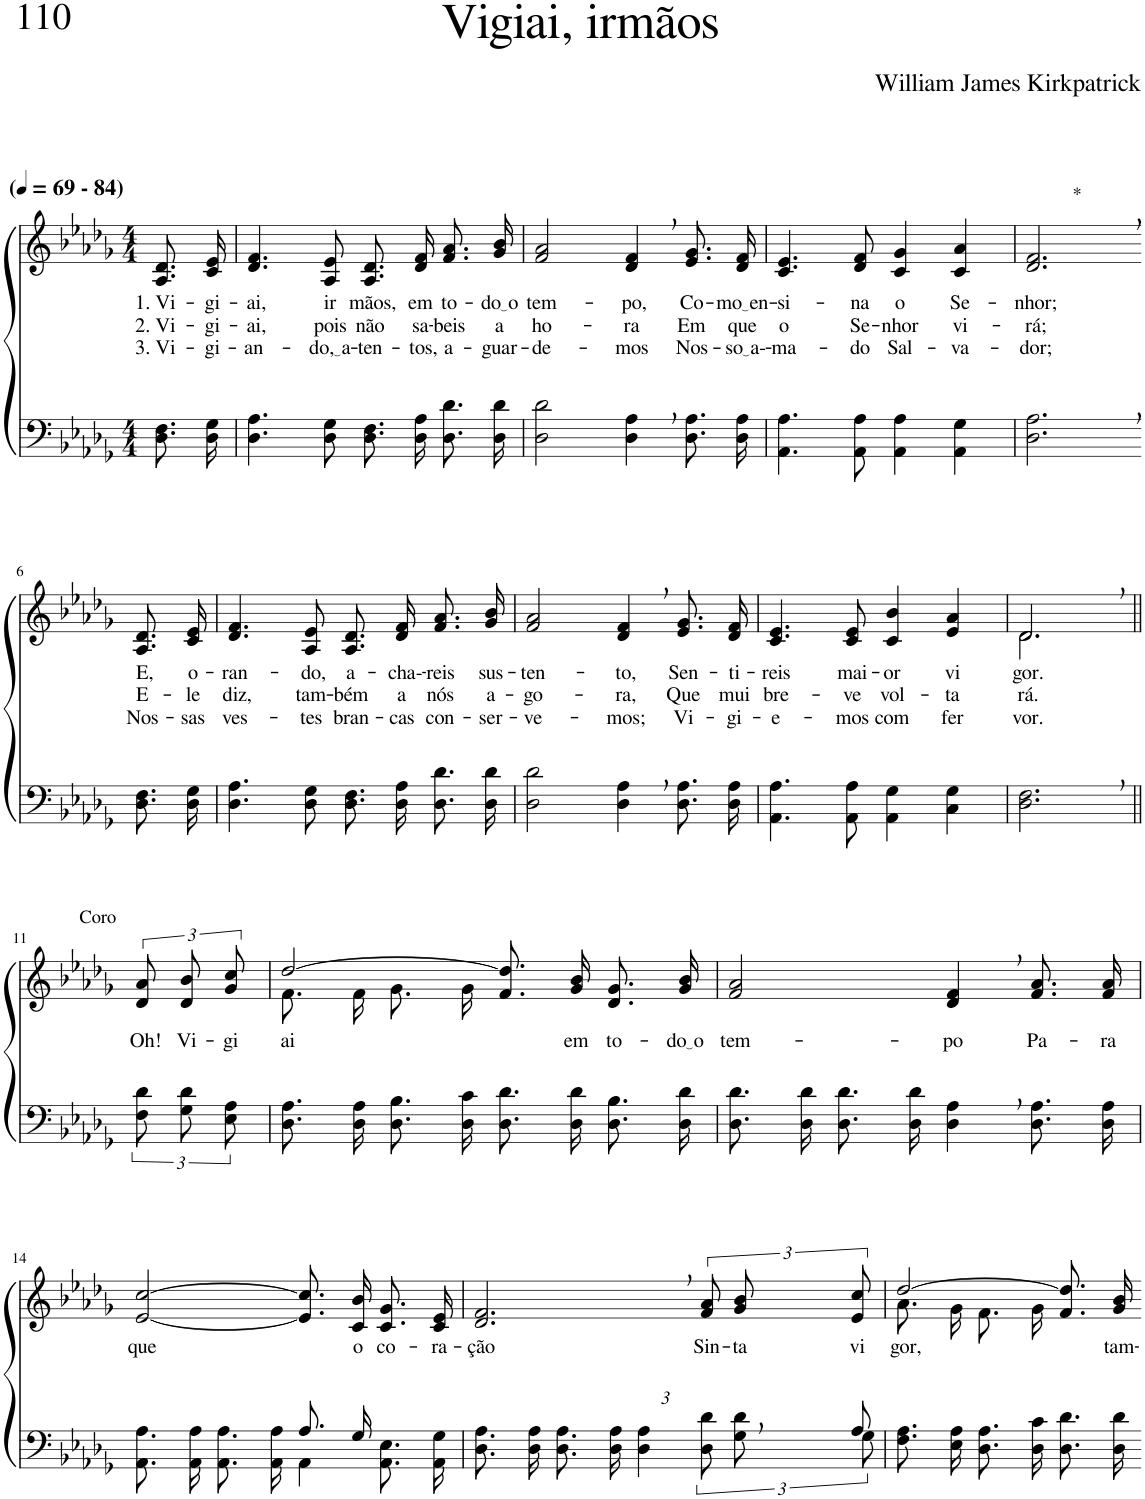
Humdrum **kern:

**kern	**kern	**text	**text	**text
*part2	*part1	*part1	*part1	*part1
*staff2	*staff1	*staff1	*staff1	*staff1
*I"Parte III e IV	*I"Parte I e II	*	*	*
*clefF4	*clefG2	*	*	*
*Trd-1c-2	*Trd-1c-2	*	*	*
*k[b-e-a-d-g-]	*k[b-e-a-d-g-]	*	*	*
*M4/4	*M4/4	*	*	*
*MM69	*MM69	*	*	*
=1	=1	=1	=1	=1
!	!LO:TX:a:B:t=(	!	!	!
!	!LO:TX:a:B:t=- 84)	!	!	!
!	!	!LO:LY:b	!LO:LY:b	!LO:LY:b
8.D-\ 8.F\L	8.A-/ 8.d-/L	1. Vi-	2. Vi-	3. Vi-
!	!	!LO:LY:b	!LO:LY:b	!LO:LY:b
16D-\ 16G-\Jk	16c/ 16e-/Jk	-gi-	-gi-	-gi-
=2	=2	=2	=2	=2
!	!	!LO:LY:b	!LO:LY:b	!LO:LY:b
4.D-\ 4.A-\	4.d-/ 4.f/	-ai,	-ai,	-an-
!	!	!LO:LY:b	!LO:LY:b	!LO:LY:b
8D-\ 8G-\	8A-/ 8e-/	ir	pois	do, a
!	!	!LO:LY:b	!LO:LY:b	!LO:LY:b
8.D-\ 8.F\L	8.A-/ 8.d-/L	mãos,	não	-ten-
!	!	!LO:LY:b	!LO:LY:b	!LO:LY:b
16D-\ 16A-\Jk	16d-/ 16f/Jk	em	sa-	-tos,
!	!	!LO:LY:b	!LO:LY:b	!LO:LY:b
8.D-\ 8.d-\L	8.f/ 8.a-/L	to-	-beis	a-
!	!	!LO:LY:b	!LO:LY:b	!LO:LY:b
16D-\ 16d-\Jk	16g-/ 16b-/Jk	do o	a	-guar-
=3	=3	=3	=3	=3
!	!	!LO:LY:b	!LO:LY:b	!LO:LY:b
2D-\ 2d-\	2f/ 2a-/	tem-	ho-	-de-
!	!	!LO:LY:b	!LO:LY:b	!LO:LY:b
4D-\, 4A-\,	4d-/, 4f/,	-po,	-ra	-mos
!	!	!LO:LY:b	!LO:LY:b	!LO:LY:b
8.D-\ 8.A-\L	8.e-/ 8.g-/L	Co-	Em	Nos-
!	!	!LO:LY:b	!LO:LY:b	!LO:LY:b
16D-\ 16A-\Jk	16d-/ 16f/Jk	mo en	que	so a-
=4	=4	=4	=4	=4
!	!	!LO:LY:b	!LO:LY:b	!LO:LY:b
4.AA-\ 4.A-\	4.c/ 4.e-/	-si-	o	-ma-
!	!	!LO:LY:b	!LO:LY:b	!LO:LY:b
8AA-\ 8A-\	8d-/ 8f/	-na	Se-	-do
!	!	!LO:LY:b	!LO:LY:b	!LO:LY:b
4AA-\ 4A-\	4c/ 4g-/	o	-nhor	Sal-
!	!	!LO:LY:b	!LO:LY:b	!LO:LY:b
4AA-\ 4G-\	4c/ 4a-/	Se-	vi-	-va-
=5	=5	=5	=5	=5
!	!LO:TX:a:t=*	!	!	!
!	!	!LO:LY:b	!LO:LY:b	!LO:LY:b
2.D-\, 2.A-\,	2.d-/, 2.f/,	-nhor;	-rá;	-dor;
!!LO:LB:g=z
=6-	=6-	=6-	=6-	=6-
!	!	!LO:LY:b	!LO:LY:b	!LO:LY:b
8.D-\ 8.F\L	8.A-/ 8.d-/L	E,	E-	Nos-
!	!	!LO:LY:b	!LO:LY:b	!LO:LY:b
16D-\ 16G-\Jk	16c/ 16e-/Jk	o-	-le	-sas
=7	=7	=7	=7	=7
!	!	!LO:LY:b	!LO:LY:b	!LO:LY:b
4.D-\ 4.A-\	4.d-/ 4.f/	-ran-	diz,	ves-
!	!	!LO:LY:b	!LO:LY:b	!LO:LY:b
8D-\ 8G-\	8A-/ 8e-/	-do,	tam-	-tes
!	!	!LO:LY:b	!LO:LY:b	!LO:LY:b
8.D-\ 8.F\L	8.A-/ 8.d-/L	a-	-bém	bran-
!	!	!LO:LY:b	!LO:LY:b	!LO:LY:b
16D-\ 16A-\Jk	16d-/ 16f/Jk	-cha--	a	-cas
!	!	!LO:LY:b	!LO:LY:b	!LO:LY:b
8.D-\ 8.d-\L	8.f/ 8.a-/L	-reis	nós	con-
!	!	!LO:LY:b	!LO:LY:b	!LO:LY:b
16D-\ 16d-\Jk	16g-/ 16b-/Jk	sus-	a-	-ser-
=8	=8	=8	=8	=8
!	!	!LO:LY:b	!LO:LY:b	!LO:LY:b
2D-\ 2d-\	2f/ 2a-/	-ten-	-go-	-ve-
!	!	!LO:LY:b	!LO:LY:b	!LO:LY:b
4D-\, 4A-\,	4d-/, 4f/,	-to,	-ra,	-mos;
!	!	!LO:LY:b	!LO:LY:b	!LO:LY:b
8.D-\ 8.A-\L	8.e-/ 8.g-/L	Sen-	Que	Vi-
!	!	!LO:LY:b	!LO:LY:b	!LO:LY:b
16D-\ 16A-\Jk	16d-/ 16f/Jk	-ti-	mui	-gi-
=9	=9	=9	=9	=9
!	!	!LO:LY:b	!LO:LY:b	!LO:LY:b
4.AA-\ 4.A-\	4.c/ 4.e-/	-reis	bre-	-e-
!	!	!LO:LY:b	!LO:LY:b	!LO:LY:b
8AA-\ 8A-\	8c/ 8e-/	mai-	-ve	-mos
!	!	!LO:LY:b	!LO:LY:b	!LO:LY:b
4AA-\ 4G-\	4c/ 4b-/	-or	vol-	com
!	!	!LO:LY:b	!LO:LY:b	!LO:LY:b
4C\ 4G-\	4e-/ 4a-/	vi-	-ta-	fer-
=10	=10	=10	=10	=10
*	*^	*	*	*
!	!	!	!LO:LY:b	!LO:LY:b	!LO:LY:b
2.D-\, 2.F\,	2.d-,/	2.d-\	-gor.	-rá.	-vor.
!!LO:LB:g=z
=11||	=11||	=11||	=11||	=11||	=11||
!	!LO:TX:a:t=Coro	!	!	!	!
!	!	!	!LO:LY:b	!	!
*	*v	*v	*	*	*
12F\ 12d-\L	12d-/ 12a-/L	Oh!	.	.
!	!	!LO:LY:b	!	!
12G-\ 12d-\	12d-/ 12b-/	Vi-	.	.
!	!	!LO:LY:b	!	!
12E-\ 12A-\J	12g-/ 12cc/J	-gi-	.	.
=12	=12	=12	=12	=12
*	*^	*	*	*
!	!	!	!LO:LY:b	!	!
8.D-\ 8.A-\L	[2dd-/	8.f\L	-ai	.	.
16D-\ 16A-\Jk	.	16f\Jk	.	.	.
8.D-\ 8.B-\L	.	8.g-\L	.	.	.
16D-\ 16c\Jk	.	16g-\Jk	.	.	.
8.D-\ 8.d-\L	8.f/ 8.dd-]/L	2ryy	.	.	.
!	!	!	!LO:LY:b	!	!
16D-\ 16d-\Jk	16g-/ 16b-/Jk	.	em	.	.
!	!	!	!LO:LY:b	!	!
8.D-\ 8.B-\L	8.d-/ 8.g-/L	.	to-	.	.
!	!	!	!LO:LY:b	!	!
16D-\ 16d-\Jk	16g-/ 16b-/Jk	.	do o	.	.
*	*v	*v	*	*	*
=13	=13	=13	=13	=13
!	!	!LO:LY:b	!	!
8.D-\ 8.d-\L	2f/ 2a-/	tem-	.	.
16D-\ 16d-\Jk	.	.	.	.
8.D-\ 8.d-\L	.	.	.	.
16D-\ 16d-\Jk	.	.	.	.
!	!	!LO:LY:b	!	!
4D-\, 4A-\,	4d-/, 4f/,	-po	.	.
!	!	!LO:LY:b	!	!
8.D-\ 8.A-\L	8.f/ 8.a-/L	Pa-	.	.
!	!	!LO:LY:b	!	!
16D-\ 16A-\Jk	16f/ 16a-/Jk	-ra	.	.
!!LO:LB:g=z
=14	=14	=14	=14	=14
*^	*	*	*	*
!	!	!	!LO:LY:b	!	!
2ryy	8.AA-\ 8.A-\L	[2e-/ [2cc/	que	.	.
.	16AA-\ 16A-\Jk	.	.	.	.
.	8.AA-\ 8.A-\L	.	.	.	.
.	16AA-\ 16A-\Jk	.	.	.	.
8.A-/L	4AA-\	8.e-]/ 8.cc]/L	.	.	.
!	!	!	!LO:LY:b	!	!
16G-/Jk	.	16c/ 16b-/Jk	o	.	.
!	!	!	!LO:LY:b	!	!
4ryy	8.AA-\ 8.E-\L	8.c/ 8.g-/L	co-	.	.
!	!	!	!LO:LY:b	!	!
.	16AA-\ 16G-\Jk	16c/ 16e-/Jk	-ra-	.	.
=15	=15	=15	=15	=15	=15
!LO:N:vis=1	!	!	!LO:LY:b	!	!
12%11ryy	8.D-\ 8.A-\L	2.d-/, 2.f/,	-ção	.	.
.	16D-\ 16A-\Jk	.	.	.	.
.	8.D-\ 8.A-\L	.	.	.	.
.	16D-\ 16A-\Jk	.	.	.	.
.	4D-\ 4A-\	.	.	.	.
!	!	!	!LO:LY:b	!	!
.	12D-\ 12d-\L	12f/ 12a-/L	Sin-	.	.
!	!	!	!LO:LY:b	!	!
.	12G-\ 12d-\	12g-/ 12b-/	-ta	.	.
!	!	!	!LO:LY:b	!	!
12A-/	12G-\J	12e-/ 12cc/J	vi-	.	.
=16	=16	=16	=16	=16	=16
*	*	*^	*	*	*
!	!	!	!	!LO:LY:b	!	!
*v	*v	*	*	*	*	*
8.F\ 8.A-\L	[2dd-/	8.a-\L	-gor,	.	.
16E-\ 16A-\Jk	.	16g-\Jk	.	.	.
8.D-\ 8.A-\L	.	8.f\L	.	.	.
16D-\ 16c\Jk	.	16g-\Jk	.	.	.
8.D-\ 8.d-\L	8.f/ 8.dd-]/L	4ryy	.	.	.
!	!	!	!LO:LY:b	!	!
16D-\ 16d-\Jk	16g-/ 16b-/Jk	.	tam-	.	.
*	*v	*v	*	*	*
=-	=-	=-	=-	=-
*-	*-	*-	*-	*-
